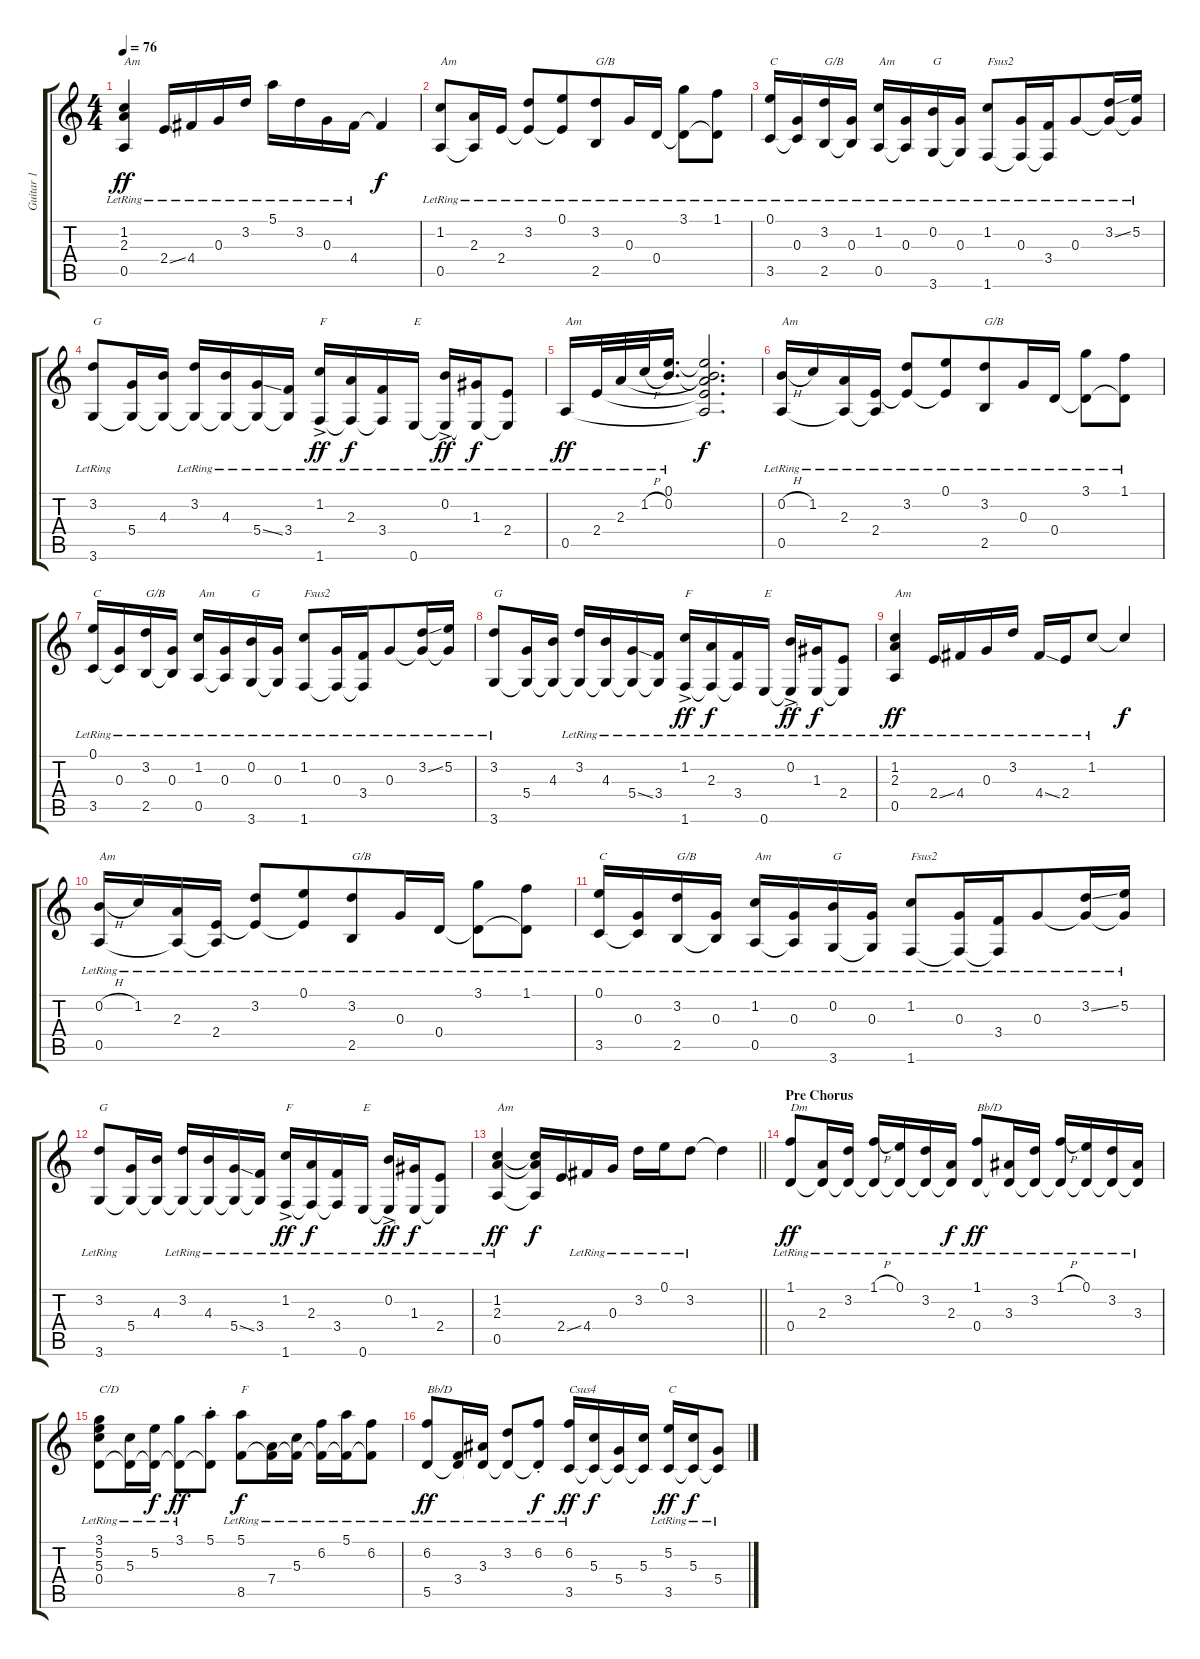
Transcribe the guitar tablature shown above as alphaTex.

\track ("Guitar 1" "Guitar 1") {instrument acousticguitarnylon}
\staff {score tabs}
\tuning (E4 B3 G3 D3 A2 E2) {hide}
\ts (4 4)
\tempo 76
\clef g2
\ks c
(1.2{lr} 2.3{lr} 0.5{lr}).4{txt "Am" dy ff} 2.4{ss lr}.16 4.4{lr}.16 0.3{lr}.16 3.2{lr}.16 5.1{lr}.16 3.2{lr}.16 0.3{lr}.16 4.4{lr}.16 4.4{t}.4{dy f} |
(1.2{lr} 0.5{lr}).8{txt "Am"} (2.3{lr} 0.5{t}).16 2.4{lr}.16 (3.2{lr} 2.4{t}).8 (0.1{lr} 2.4{t}).8{beam merge} (3.2{lr} 2.5{lr}).8{txt "G/B" beam merge} 0.3{lr}.16 0.4{lr}.16 (3.1{lr} 0.4{t}).8 (1.1{lr} 0.4{t}).8 |
(0.1{lr} 3.5{lr}).16{txt "C"} (0.3{lr} 3.5{t}).16 (3.2{lr} 2.5{lr}).16{txt "G/B"} (0.3{lr} 2.5{t}).16 (1.2{lr} 0.5{lr}).16{txt "Am"} (0.3{lr} 0.5{t}).16 (0.2{lr} 3.6{lr}).16{txt "G"} (0.3{lr} 3.6{t}).16 (1.2{lr} 1.6{lr}).8{txt "Fsus2"} (0.3{lr} 1.6{t}).16 (3.4{lr} 1.6{t}).16{beam merge} 0.3{lr}.8 (3.2{ss lr} 0.3{t}).16 (5.2{lr} 0.3{t}).16 |
(3.2{lr} 3.6{lr}).8{txt "G"} (5.4 3.6{t}).16{beam merge} (4.3 3.6{t}).16 (3.2{lr} 3.6{t}).16 (4.3{lr} 3.6{t}).16{beam merge} (5.4{ss lr} 3.6{t}).16 (3.4{lr} 3.6{t}).16 (1.2{ac lr} 1.6{lr}).16{txt "F" dy ff beam merge} (2.3{lr} 1.6{t}).16{dy f} (3.4{lr} 1.6{t}).16{beam merge} 0.6{lr}.16{txt "E"} (0.2{ac lr} 0.6{t}).16{dy ff} (1.3{lr} 0.6{t}).16{dy f} (2.4{lr} 0.6{t}).8 |
0.5{lr}.16{txt "Am" dy ff} 2.4{lr}.32 2.3{lr}.32 1.2{h lr}.32 (0.1{lr} 0.2{lr}).16{d} (0.1{t} 0.2{t} 2.3{t} 2.4{t} 0.5{t}).2{d dy f} |
(0.2{h lr} 0.5{lr}).16{txt "Am"} 1.2{lr}.16 (2.3{lr} 0.5{t}).16 (2.4{lr} 0.5{t}).16 (3.2{lr} 2.4{t}).8 (0.1{lr} 2.4{t}).8{beam merge} (3.2{lr} 2.5{lr}).8{txt "G/B" beam merge} 0.3{lr}.16 0.4{lr}.16 (3.1{lr} 0.4{t}).8 (1.1{lr} 0.4{t}).8 |
(0.1{lr} 3.5{lr}).16{txt "C"} (0.3{lr} 3.5{t}).16 (3.2{lr} 2.5{lr}).16{txt "G/B"} (0.3{lr} 2.5{t}).16 (1.2{lr} 0.5{lr}).16{txt "Am"} (0.3{lr} 0.5{t}).16 (0.2{lr} 3.6{lr}).16{txt "G"} (0.3{lr} 3.6{t}).16 (1.2{lr} 1.6{lr}).8{txt "Fsus2"} (0.3{lr} 1.6{t}).16 (3.4{lr} 1.6{t}).16{beam merge} 0.3{lr}.8 (3.2{ss lr} 0.3{t}).16 (5.2{lr} 0.3{t}).16 |
(3.2{lr} 3.6{lr}).8{txt "G"} (5.4 3.6{t}).16{beam merge} (4.3 3.6{t}).16 (3.2{lr} 3.6{t}).16 (4.3{lr} 3.6{t}).16{beam merge} (5.4{ss lr} 3.6{t}).16 (3.4{lr} 3.6{t}).16 (1.2{ac lr} 1.6{lr}).16{txt "F" dy ff beam merge} (2.3{lr} 1.6{t}).16{dy f} (3.4{lr} 1.6{t}).16{beam merge} 0.6{lr}.16{txt "E"} (0.2{ac lr} 0.6{t}).16{dy ff} (1.3{lr} 0.6{t}).16{dy f} (2.4{lr} 0.6{t}).8 |
(1.2{lr} 2.3{lr} 0.5{lr}).4{txt "Am" dy ff} 2.4{ss lr}.16 4.4{lr}.16 0.3{lr}.16 3.2{lr}.16 4.4{ss lr}.16 2.4{lr}.16 1.2{lr}.8{beam merge} 1.2{t}.4{dy f} |
(0.2{h lr} 0.5{lr}).16{txt "Am"} 1.2{lr}.16 (2.3{lr} 0.5{t}).16 (2.4{lr} 0.5{t}).16 (3.2{lr} 2.4{t}).8 (0.1{lr} 2.4{t}).8{beam merge} (3.2{lr} 2.5{lr}).8{txt "G/B" beam merge} 0.3{lr}.16 0.4{lr}.16 (3.1{lr} 0.4{t}).8 (1.1{lr} 0.4{t}).8 |
(0.1{lr} 3.5{lr}).16{txt "C"} (0.3{lr} 3.5{t}).16 (3.2{lr} 2.5{lr}).16{txt "G/B"} (0.3{lr} 2.5{t}).16 (1.2{lr} 0.5{lr}).16{txt "Am"} (0.3{lr} 0.5{t}).16 (0.2{lr} 3.6{lr}).16{txt "G"} (0.3{lr} 3.6{t}).16 (1.2{lr} 1.6{lr}).8{txt "Fsus2"} (0.3{lr} 1.6{t}).16 (3.4{lr} 1.6{t}).16{beam merge} 0.3{lr}.8 (3.2{ss lr} 0.3{t}).16 (5.2{lr} 0.3{t}).16 |
(3.2{lr} 3.6{lr}).8{txt "G"} (5.4 3.6{t}).16{beam merge} (4.3 3.6{t}).16 (3.2{lr} 3.6{t}).16 (4.3{lr} 3.6{t}).16{beam merge} (5.4{ss lr} 3.6{t}).16 (3.4{lr} 3.6{t}).16 (1.2{ac lr} 1.6{lr}).16{txt "F" dy ff beam merge} (2.3{lr} 1.6{t}).16{dy f} (3.4{lr} 1.6{t}).16{beam merge} 0.6{lr}.16{txt "E"} (0.2{ac lr} 0.6{t}).16{dy ff} (1.3{lr} 0.6{t}).16{dy f} (2.4{lr} 0.6{t}).8 |
\barLineRight lightlight
(1.2{lr} 2.3{lr} 0.5{lr}).4{txt "Am" dy ff} (1.2{t} 2.3{t} 0.5{t}).16{dy f} 2.4{ss}.16 4.4{lr}.16 0.3{lr}.16 3.2{lr}.16 0.1{lr}.16 3.2{lr}.8{beam merge} 3.2{t}.4 |
\section ("" "Pre Chorus")
(1.1{lr} 0.4{lr}).8{txt "Dm" dy ff} (2.3{lr} 0.4{t}).16 (3.2{lr} 0.4{t}).16 (1.1{h lr} 0.4{t}).16 (0.1{lr} 0.4{t}).16 (3.2{lr} 0.4{t}).16 (2.3{lr} 0.4{t}).16{dy f} (1.1{lr} 0.4).8{txt "Bb/D" dy ff} (3.3{lr} 0.4{t}).16 (3.2{lr} 0.4{t}).16 (1.1{h lr} 0.4{t}).16 (0.1{lr} 0.4{t}).16 (3.2{lr} 0.4{t}).16 (3.3{lr} 0.4{t}).16 |
(3.1{lr} 5.2 5.3 0.4{lr}).8{txt "C/D"} (5.3{lr} 0.4{t}).16 (5.2{lr} 0.4{t}).16{dy f} (3.1{lr} 0.4{t}).8{dy ff} (5.1{st} 0.4{t}).8 (5.1{lr} 8.5{lr}).8{txt "F" dy f} (7.4{lr} 8.5{t}).16 (5.3{lr} 8.5{t}).16 (6.2{lr} 8.5{t}).16 (5.1{lr} 8.5{t}).16{beam merge} (6.2{lr} 8.5{t}).8 |
(6.2{lr} 5.5{lr}).8{txt "Bb/D" dy ff} (3.4{lr} 5.5{t}).16 (3.3{lr} 5.5{t}).16 (3.2{lr} 5.5{t}).8 (6.2{st lr} 5.5{t}).8{dy f} (6.2{lr} 3.5{lr}).16{txt "Csus4" dy ff} (5.3 3.5{t}).16{dy f} (5.4 3.5{t}).16 (5.3 3.5{t}).16 (5.2{lr} 3.5{lr}).16{txt "C" dy ff} (5.3{lr} 3.5{t}).16{dy f} (5.4{lr} 3.5{t}).8
